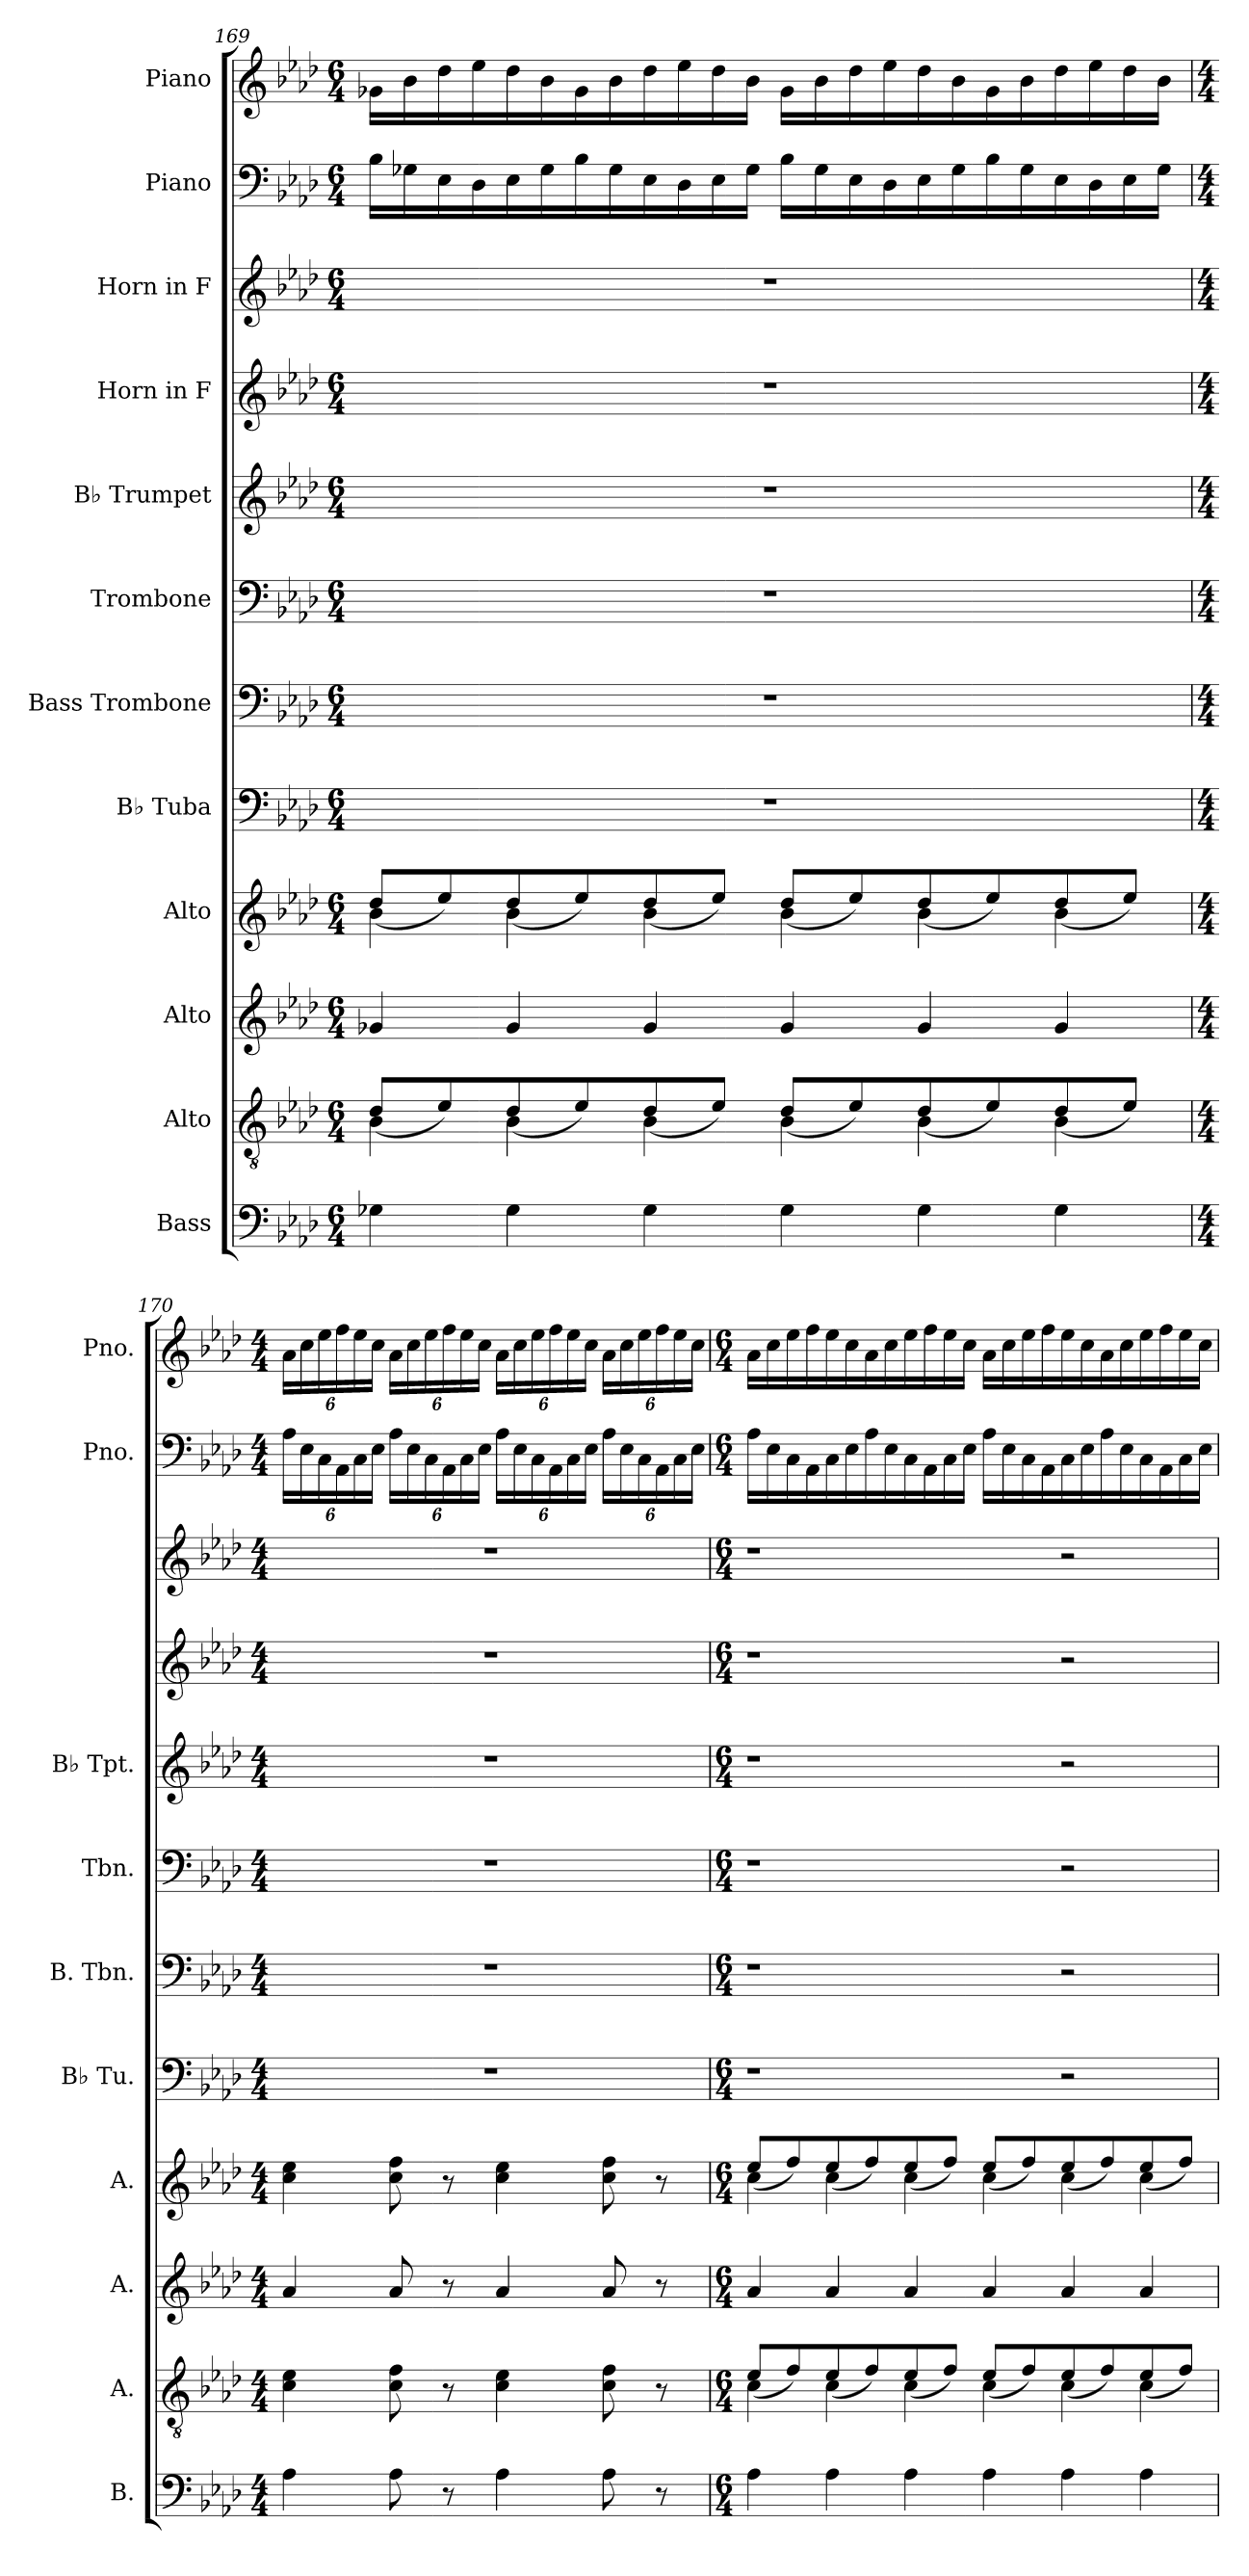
**kern	**kern	**kern	**kern	**kern	**kern	**kern	**kern	**kern	**kern	**kern	**kern
*part12	*part11	*part10	*part9	*part8	*part7	*part6	*part5	*part4	*part3	*part2	*part1
*staff12	*staff11	*staff10	*staff9	*staff8	*staff7	*staff6	*staff5	*staff4	*staff3	*staff2	*staff1
*I"Bass	*I"Alto	*I"Alto	*I"Alto	*I"B♭ Tuba	*I"Bass Trombone	*I"Trombone	*I"B♭ Trumpet	*I"Horn in F	*I"Horn in F	*I"Piano	*I"Piano
*I'B.	*I'A.	*I'A.	*I'A.	*I'B♭ Tu.	*I'B. Tbn.	*I'Tbn.	*I'B♭ Tpt.	*	*	*I'Pno.	*I'Pno.
!!LO:PB:g=z
*clefF4	*clefGv2	*clefG2	*clefG2	*clefF4	*clefF4	*clefF4	*clefG2	*clefG2	*clefG2	*clefF4	*clefG2
*	*	*	*	*	*	*	*ITrd1c2	*ITrd4c7	*ITrd4c7	*	*
*k[b-e-a-d-]	*k[b-e-a-d-]	*k[b-e-a-d-]	*k[b-e-a-d-]	*k[b-e-a-d-]	*k[b-e-a-d-]	*k[b-e-a-d-]	*k[b-e-a-d-g-c-]	*k[b-e-a-d-g-]	*k[b-e-a-d-g-]	*k[b-e-a-d-]	*k[b-e-a-d-]
*M6/4	*M6/4	*M6/4	*M6/4	*M6/4	*M6/4	*M6/4	*M6/4	*M6/4	*M6/4	*M6/4	*M6/4
=169	=169	=169	=169	=169	=169	=169	=169	=169	=169	=169	=169
*	*^	*	*^	*	*	*	*	*	*	*	*
4G-X\	4B-\	(>8d-/L	4g-X/	4b-\	(>8dd-/L	1.r	1.r	1.r	1.r	1.r	1.r	16B-\LL	16g-X\LL
.	.	.	.	.	.	.	.	.	.	.	.	16G-X\	16b-\
.	.	8e-/)	.	.	8ee-/)	.	.	.	.	.	.	16E-\	16dd-\
.	.	.	.	.	.	.	.	.	.	.	.	16D-\	16ee-\
4G-\	4B-\	(>8d-/	4g-/	4b-\	(>8dd-/	.	.	.	.	.	.	16E-\	16dd-\
.	.	.	.	.	.	.	.	.	.	.	.	16G-\	16b-\
.	.	8e-/)	.	.	8ee-/)	.	.	.	.	.	.	16B-\	16g-\
.	.	.	.	.	.	.	.	.	.	.	.	16G-\	16b-\
4G-\	4B-\	(>8d-/	4g-/	4b-\	(>8dd-/	.	.	.	.	.	.	16E-\	16dd-\
.	.	.	.	.	.	.	.	.	.	.	.	16D-\	16ee-\
.	.	8e-/J)	.	.	8ee-/J)	.	.	.	.	.	.	16E-\	16dd-\
.	.	.	.	.	.	.	.	.	.	.	.	16G-\JJ	16b-\JJ
4G-\	4B-\	(>8d-/L	4g-/	4b-\	(>8dd-/L	.	.	.	.	.	.	16B-\LL	16g-\LL
.	.	.	.	.	.	.	.	.	.	.	.	16G-\	16b-\
.	.	8e-/)	.	.	8ee-/)	.	.	.	.	.	.	16E-\	16dd-\
.	.	.	.	.	.	.	.	.	.	.	.	16D-\	16ee-\
4G-\	4B-\	(>8d-/	4g-/	4b-\	(>8dd-/	.	.	.	.	.	.	16E-\	16dd-\
.	.	.	.	.	.	.	.	.	.	.	.	16G-\	16b-\
.	.	8e-/)	.	.	8ee-/)	.	.	.	.	.	.	16B-\	16g-\
.	.	.	.	.	.	.	.	.	.	.	.	16G-\	16b-\
4G-\	4B-\	(>8d-/	4g-/	4b-\	(>8dd-/	.	.	.	.	.	.	16E-\	16dd-\
.	.	.	.	.	.	.	.	.	.	.	.	16D-\	16ee-\
.	.	8e-/J)	.	.	8ee-/J)	.	.	.	.	.	.	16E-\	16dd-\
.	.	.	.	.	.	.	.	.	.	.	.	16G-\JJ	16b-\JJ
*	*v	*v	*	*v	*v	*	*	*	*	*	*	*	*
!!LO:PB:g=z
=170	=170	=170	=170	=170	=170	=170	=170	=170	=170	=170	=170
*M4/4	*M4/4	*M4/4	*M4/4	*M4/4	*M4/4	*M4/4	*M4/4	*M4/4	*M4/4	*M4/4	*M4/4
*	*	*	*	*	*	*	*	*	*	*Xbrackettup	*Xbrackettup
4A-\	4c\ 4e-\	4a-/	4cc\ 4ee-\	1r	1r	1r	1r	1r	1r	24A-\LL	24a-\LL
.	.	.	.	.	.	.	.	.	.	24E-\	24cc\
.	.	.	.	.	.	.	.	.	.	24C\	24ee-\
.	.	.	.	.	.	.	.	.	.	24AA-\	24ff\
.	.	.	.	.	.	.	.	.	.	24C\	24ee-\
.	.	.	.	.	.	.	.	.	.	24E-\JJ	24cc\JJ
8A-\	8c\ 8f\	8a-/	8cc\ 8ff\	.	.	.	.	.	.	24A-\LL	24a-\LL
.	.	.	.	.	.	.	.	.	.	24E-\	24cc\
.	.	.	.	.	.	.	.	.	.	24C\	24ee-\
8r	8r	8r	8r	.	.	.	.	.	.	24AA-\	24ff\
.	.	.	.	.	.	.	.	.	.	24C\	24ee-\
.	.	.	.	.	.	.	.	.	.	24E-\JJ	24cc\JJ
4A-\	4c\ 4e-\	4a-/	4cc\ 4ee-\	.	.	.	.	.	.	24A-\LL	24a-\LL
.	.	.	.	.	.	.	.	.	.	24E-\	24cc\
.	.	.	.	.	.	.	.	.	.	24C\	24ee-\
.	.	.	.	.	.	.	.	.	.	24AA-\	24ff\
.	.	.	.	.	.	.	.	.	.	24C\	24ee-\
.	.	.	.	.	.	.	.	.	.	24E-\JJ	24cc\JJ
8A-\	8c\ 8f\	8a-/	8cc\ 8ff\	.	.	.	.	.	.	24A-\LL	24a-\LL
.	.	.	.	.	.	.	.	.	.	24E-\	24cc\
.	.	.	.	.	.	.	.	.	.	24C\	24ee-\
8r	8r	8r	8r	.	.	.	.	.	.	24AA-\	24ff\
.	.	.	.	.	.	.	.	.	.	24C\	24ee-\
.	.	.	.	.	.	.	.	.	.	24E-\JJ	24cc\JJ
!!LO:PB:g=z
=171	=171	=171	=171	=171	=171	=171	=171	=171	=171	=171	=171
*M6/4	*M6/4	*M6/4	*M6/4	*M6/4	*M6/4	*M6/4	*M6/4	*M6/4	*M6/4	*M6/4	*M6/4
*	*^	*	*^	*	*	*	*	*	*	*	*
4A-\	4c\	(>8e-/L	4a-/	4cc\	(>8ee-/L	1r	1r	1r	1r	1r	1r	16A-\LL	16a-\LL
.	.	.	.	.	.	.	.	.	.	.	.	16E-\	16cc\
.	.	8f/)	.	.	8ff/)	.	.	.	.	.	.	16C\	16ee-\
.	.	.	.	.	.	.	.	.	.	.	.	16AA-\	16ff\
4A-\	4c\	(>8e-/	4a-/	4cc\	(>8ee-/	.	.	.	.	.	.	16C\	16ee-\
.	.	.	.	.	.	.	.	.	.	.	.	16E-\	16cc\
.	.	8f/)	.	.	8ff/)	.	.	.	.	.	.	16A-\	16a-\
.	.	.	.	.	.	.	.	.	.	.	.	16E-\	16cc\
4A-\	4c\	(>8e-/	4a-/	4cc\	(>8ee-/	.	.	.	.	.	.	16C\	16ee-\
.	.	.	.	.	.	.	.	.	.	.	.	16AA-\	16ff\
.	.	8f/J)	.	.	8ff/J)	.	.	.	.	.	.	16C\	16ee-\
.	.	.	.	.	.	.	.	.	.	.	.	16E-\JJ	16cc\JJ
4A-\	4c\	(>8e-/L	4a-/	4cc\	(>8ee-/L	.	.	.	.	.	.	16A-\LL	16a-\LL
.	.	.	.	.	.	.	.	.	.	.	.	16E-\	16cc\
.	.	8f/)	.	.	8ff/)	.	.	.	.	.	.	16C\	16ee-\
.	.	.	.	.	.	.	.	.	.	.	.	16AA-\	16ff\
4A-\	4c\	(>8e-/	4a-/	4cc\	(>8ee-/	2r	2r	2r	2r	2r	2r	16C\	16ee-\
.	.	.	.	.	.	.	.	.	.	.	.	16E-\	16cc\
.	.	8f/)	.	.	8ff/)	.	.	.	.	.	.	16A-\	16a-\
.	.	.	.	.	.	.	.	.	.	.	.	16E-\	16cc\
4A-\	4c\	(>8e-/	4a-/	4cc\	(>8ee-/	.	.	.	.	.	.	16C\	16ee-\
.	.	.	.	.	.	.	.	.	.	.	.	16AA-\	16ff\
.	.	8f/J)	.	.	8ff/J)	.	.	.	.	.	.	16C\	16ee-\
.	.	.	.	.	.	.	.	.	.	.	.	16E-\JJ	16cc\JJ
*	*v	*v	*	*v	*v	*	*	*	*	*	*	*	*
=	=	=	=	=	=	=	=	=	=	=	=
*-	*-	*-	*-	*-	*-	*-	*-	*-	*-	*-	*-
